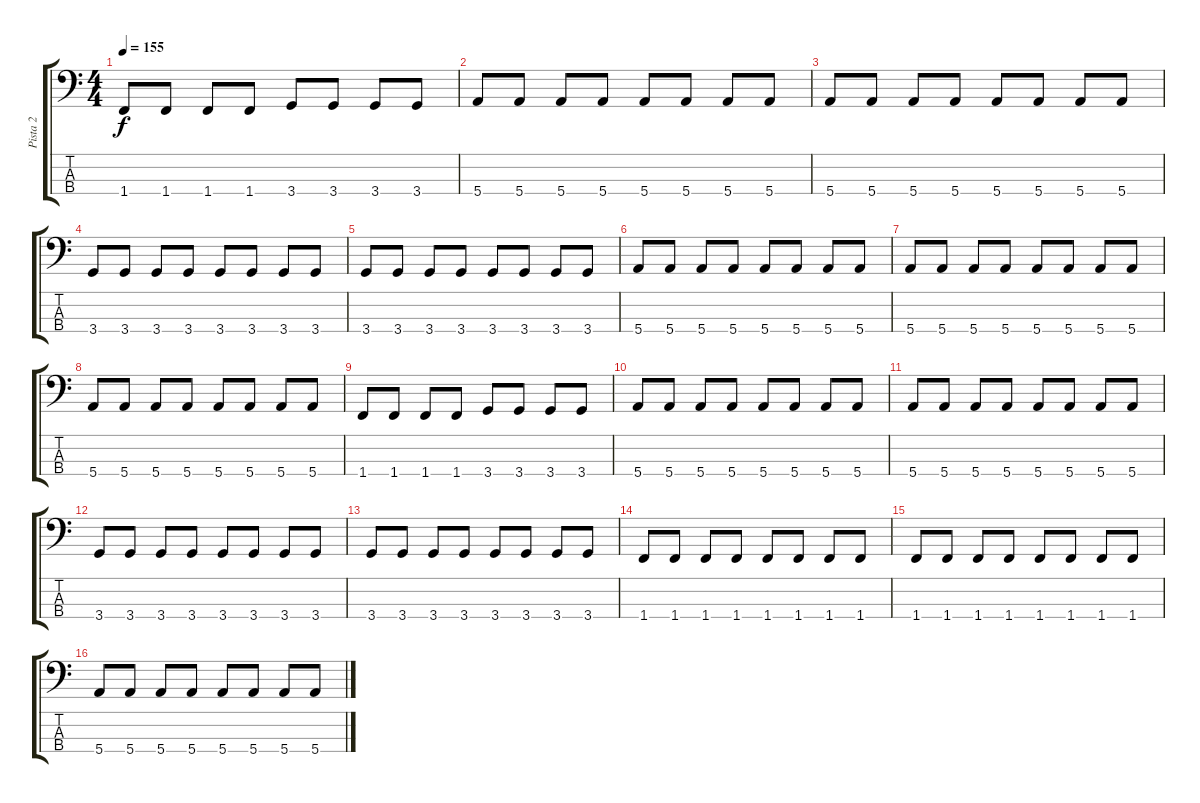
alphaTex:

\track ("Pista 2" "Pista 2") {instrument electricbassfinger}
\staff {score tabs}
\tuning (G2 D2 A1 E1) {hide}
\ts (4 4)
\tempo 155
\clef f4
\ks c
1.4.8{dy f} 1.4.8 1.4.8 1.4.8 3.4.8 3.4.8 3.4.8 3.4.8 |
5.4.8 5.4.8 5.4.8 5.4.8 5.4.8 5.4.8 5.4.8 5.4.8 |
5.4.8 5.4.8 5.4.8 5.4.8 5.4.8 5.4.8 5.4.8 5.4.8 |
3.4.8 3.4.8 3.4.8 3.4.8 3.4.8 3.4.8 3.4.8 3.4.8 |
3.4.8 3.4.8 3.4.8 3.4.8 3.4.8 3.4.8 3.4.8 3.4.8 |
5.4.8 5.4.8 5.4.8 5.4.8 5.4.8 5.4.8 5.4.8 5.4.8 |
5.4.8 5.4.8 5.4.8 5.4.8 5.4.8 5.4.8 5.4.8 5.4.8 |
5.4.8 5.4.8 5.4.8 5.4.8 5.4.8 5.4.8 5.4.8 5.4.8 |
1.4.8 1.4.8 1.4.8 1.4.8 3.4.8 3.4.8 3.4.8 3.4.8 |
5.4.8 5.4.8 5.4.8 5.4.8 5.4.8 5.4.8 5.4.8 5.4.8 |
5.4.8 5.4.8 5.4.8 5.4.8 5.4.8 5.4.8 5.4.8 5.4.8 |
3.4.8 3.4.8 3.4.8 3.4.8 3.4.8 3.4.8 3.4.8 3.4.8 |
3.4.8 3.4.8 3.4.8 3.4.8 3.4.8 3.4.8 3.4.8 3.4.8 |
1.4.8 1.4.8 1.4.8 1.4.8 1.4.8 1.4.8 1.4.8 1.4.8 |
1.4.8 1.4.8 1.4.8 1.4.8 1.4.8 1.4.8 1.4.8 1.4.8 |
5.4.8 5.4.8 5.4.8 5.4.8 5.4.8 5.4.8 5.4.8 5.4.8
